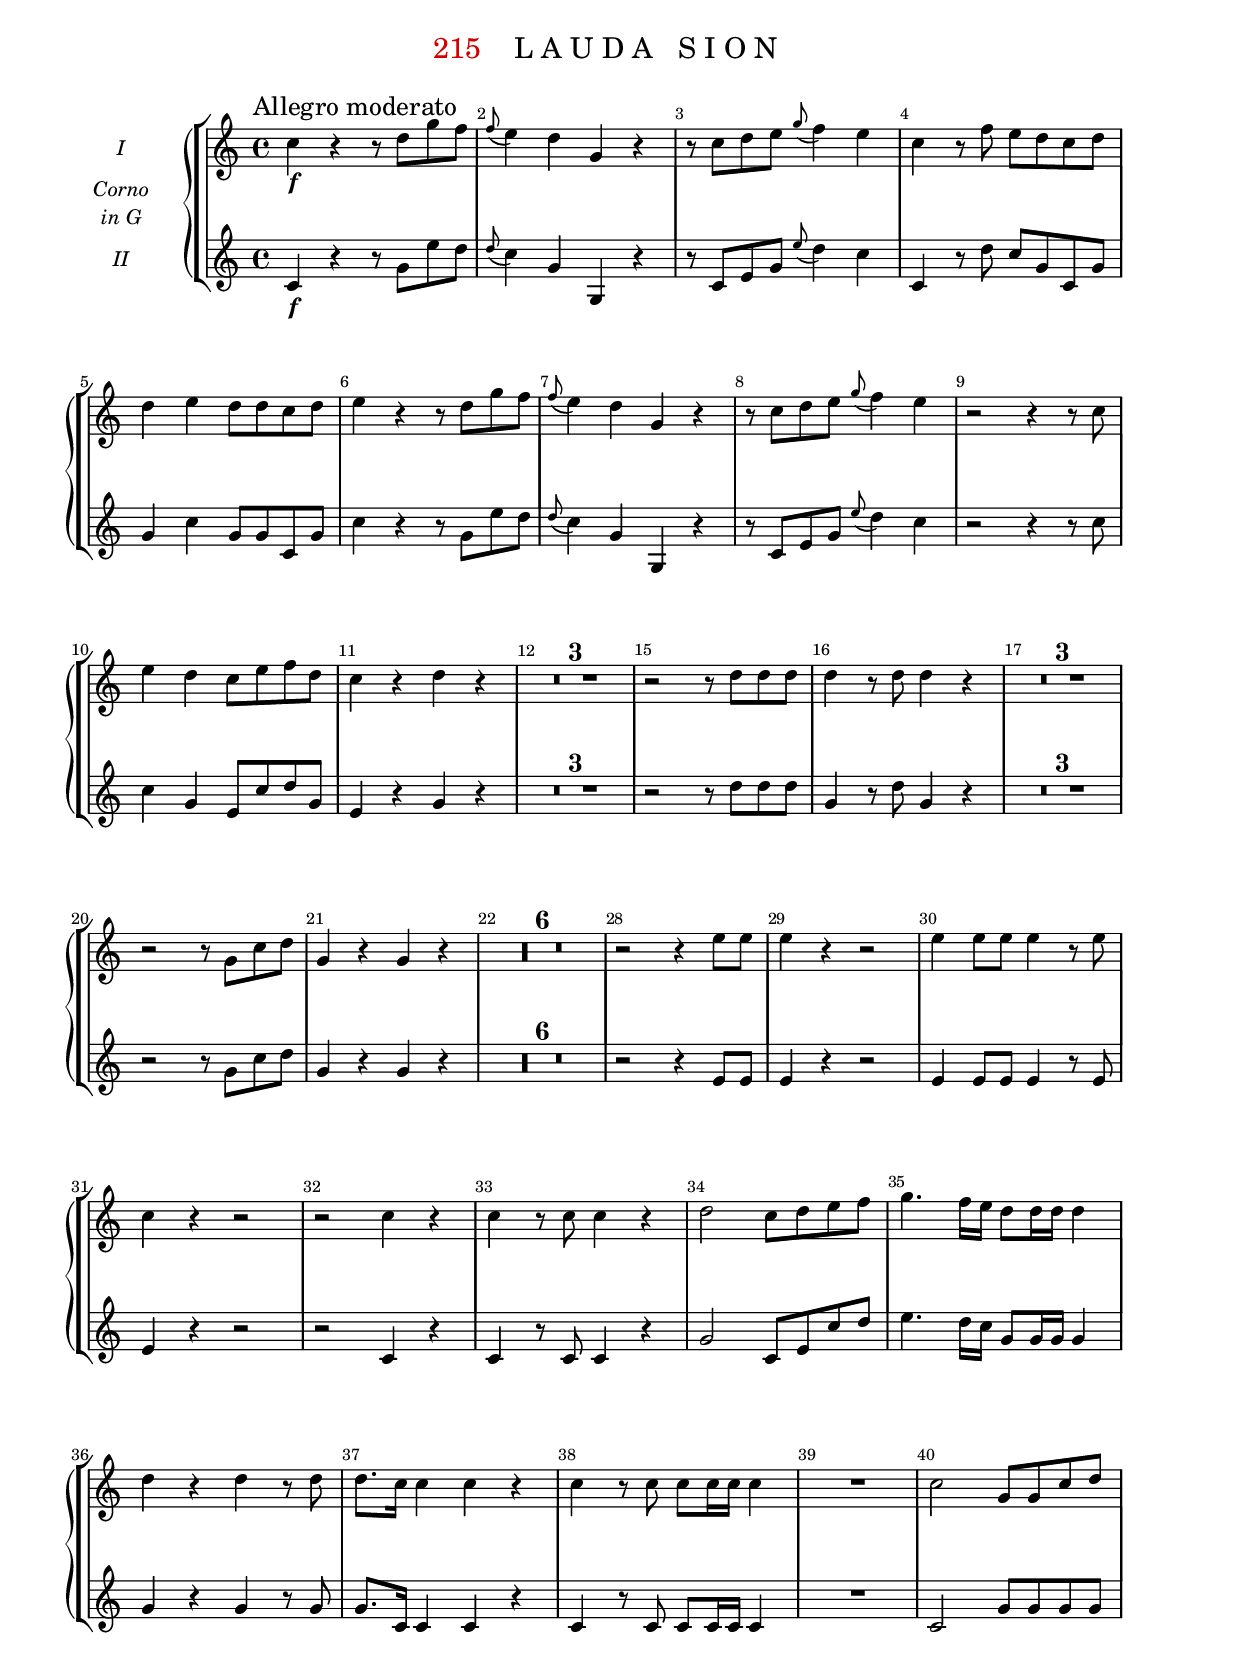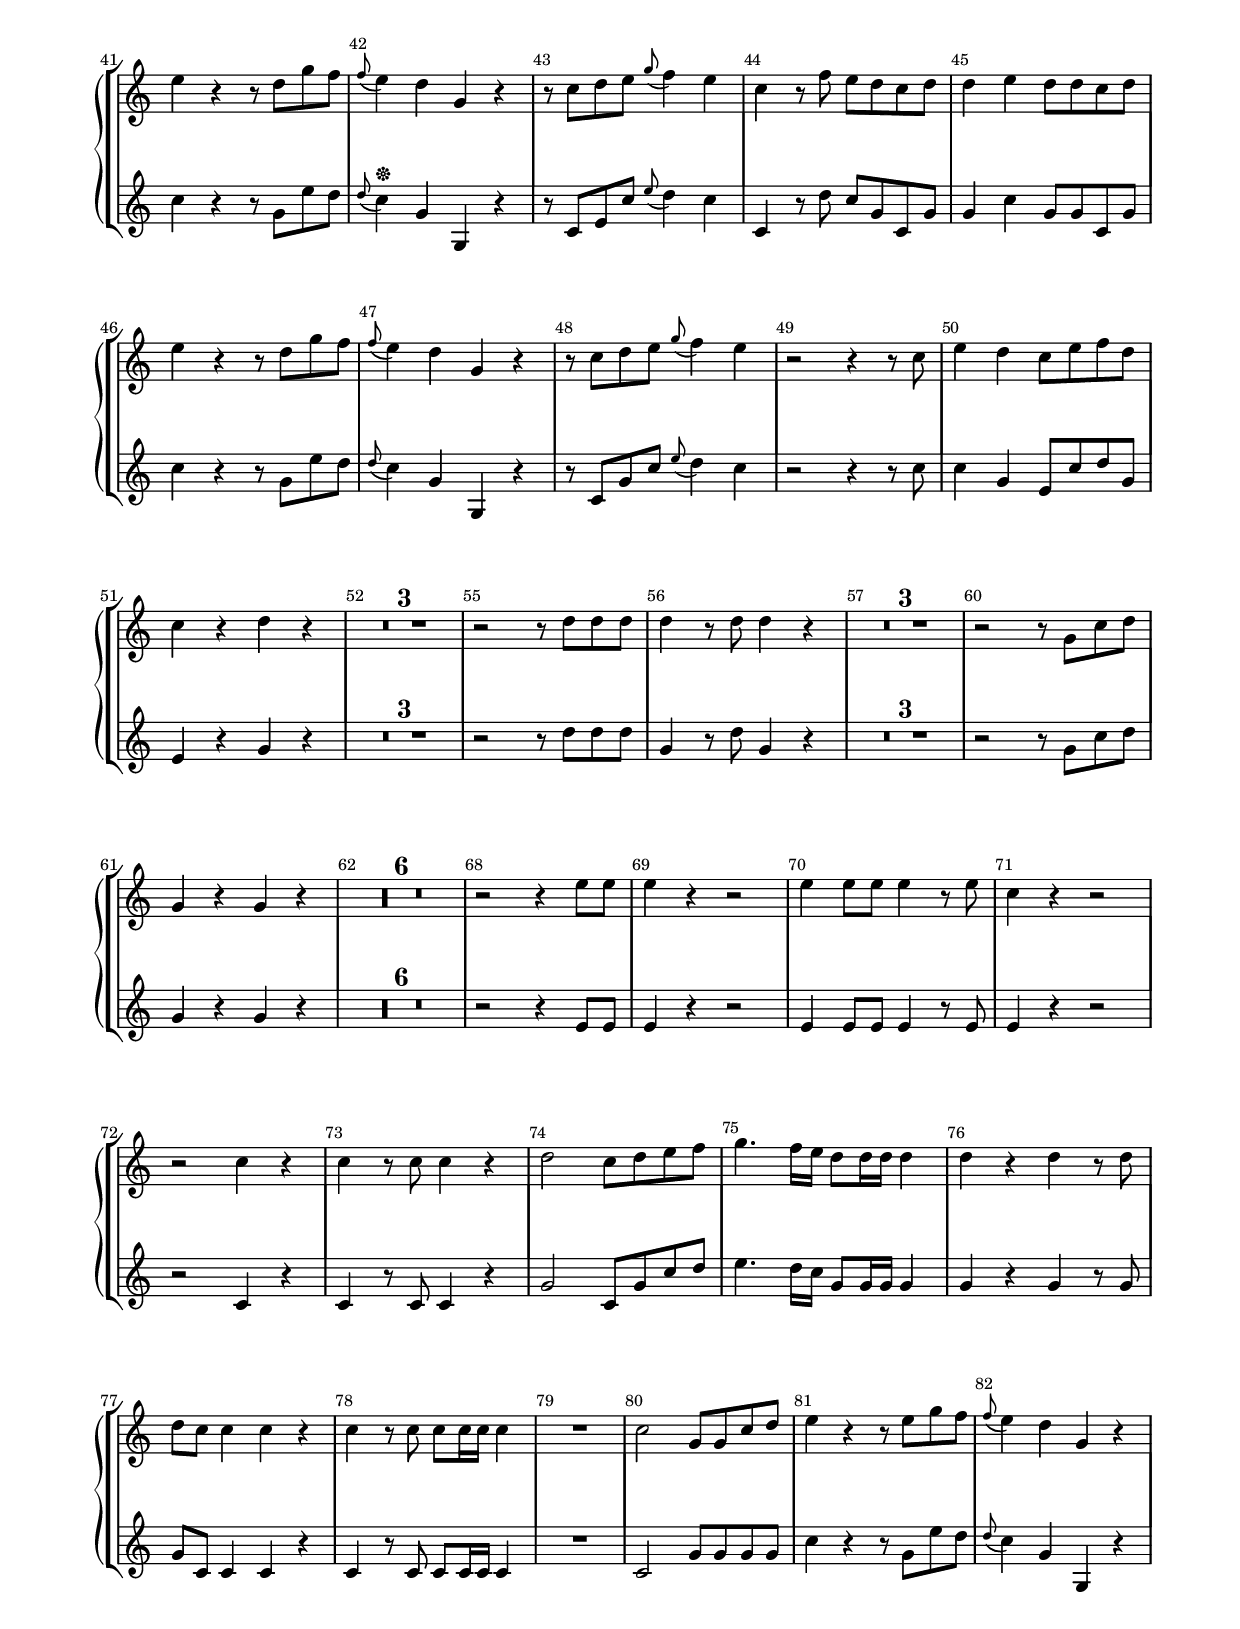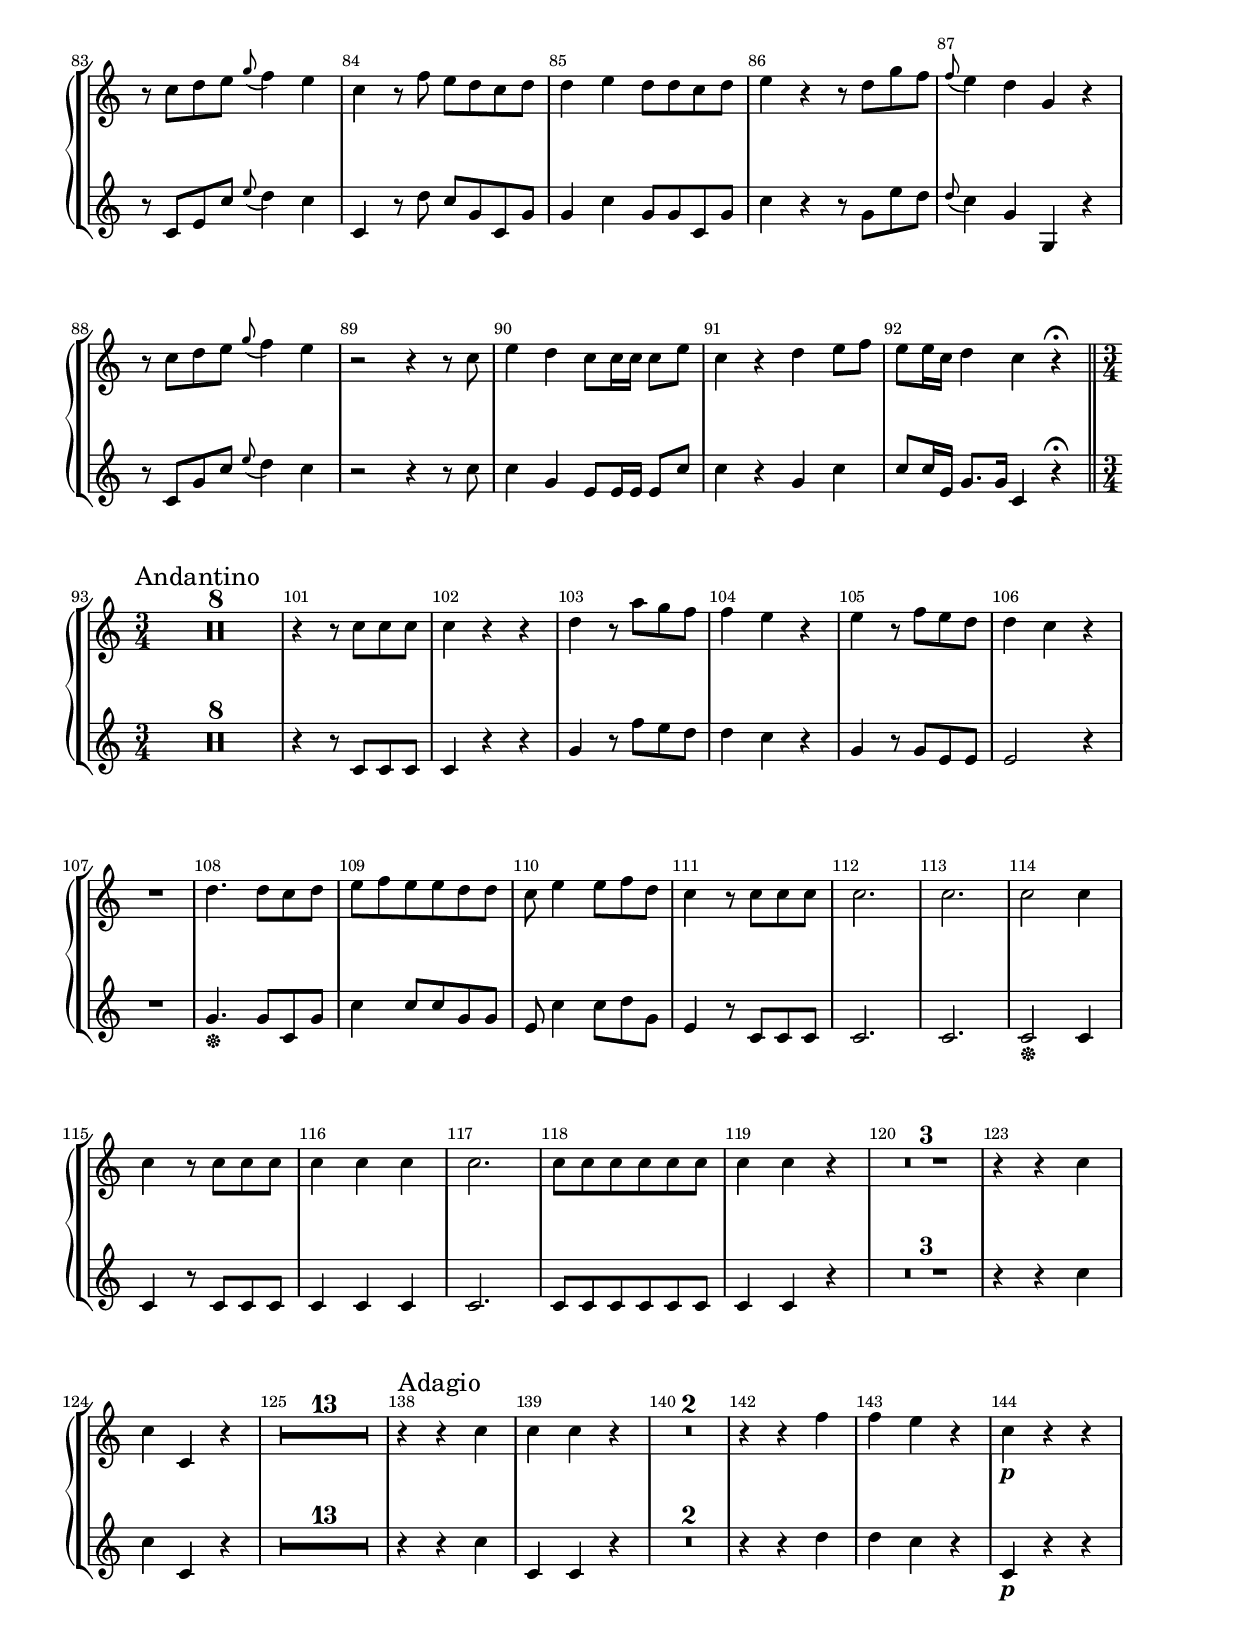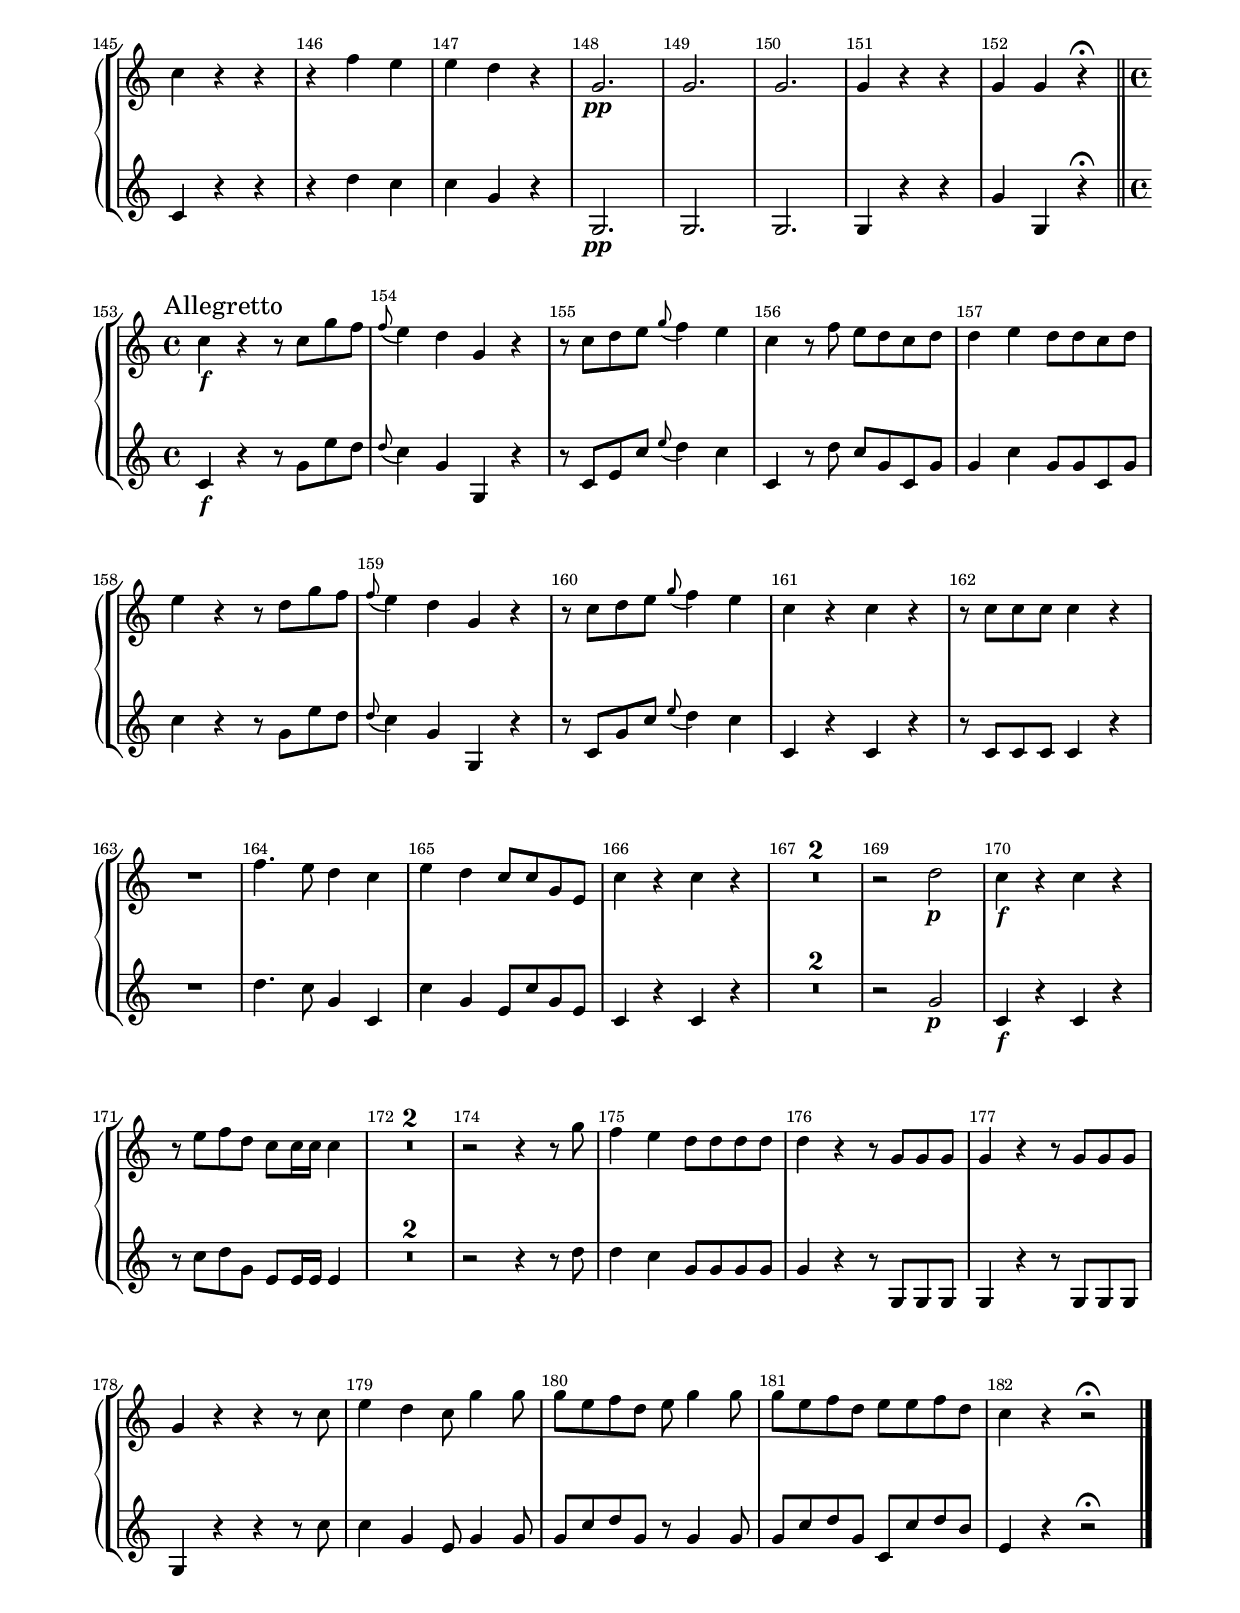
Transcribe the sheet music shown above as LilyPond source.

\version "2.22.0"

\include "../../../definitions_main.ly"
\include "../definitions_work.ly"

\paper {
	indent = 2\cm
	top-margin = 1.5\cm
	system-separator-markup = ##f
	system-system-spacing =
    #'((basic-distance . 17)
       (minimum-distance . 17)
       (padding . -100)
       (stretchability . 0))

	top-system-spacing =
    #'((basic-distance . 12)
       (minimum-distance . 12)
       (padding . -100)
       (stretchability . 0))

	top-markup-spacing =
    #'((basic-distance . 0)
       (minimum-distance . 0)
       (padding . -100)
       (stretchability . 0))

	markup-system-spacing =
    #'((basic-distance . 12)
       (minimum-distance . 12)
       (padding . -100)
       (stretchability . 0))

	last-bottom-spacing =
    #'((basic-distance . 0)
       (minimum-distance . 0)
       (padding . 0)
       (stretchability . 1.0e7))

	systems-per-page = #6
}

#(set-global-staff-size 17.82)

\layout {
	\context {
		\GrandStaff
		instrumentName = \markup { \center-column { "Corno" "in G" } }
		\override StaffGrouper.staffgroup-staff-spacing =
			#'((basic-distance . 12)
				(minimum-distance . 12)
				(padding . -100)
				(stretchability . 0))
		\override StaffGrouper.staff-staff-spacing =
			#'((basic-distance . 12)
				(minimum-distance . 12)
				(padding . -100)
				(stretchability . 0))

	}
}


\book {
	\bookpart {
		\header {
			number = "215"
			title = "L A U D A   S I O N"
		}
		\score {
			<<
				\new StaffGroup <<
					\new GrandStaff <<
						\new Staff {
							\set Staff.instrumentName = "I"
							\ccxvCornoI
						}
						\new Staff {
							\set Staff.instrumentName = "II"
							\ccxvCornoII
						}
					>>
				>>
			>>
		}
	}
}
